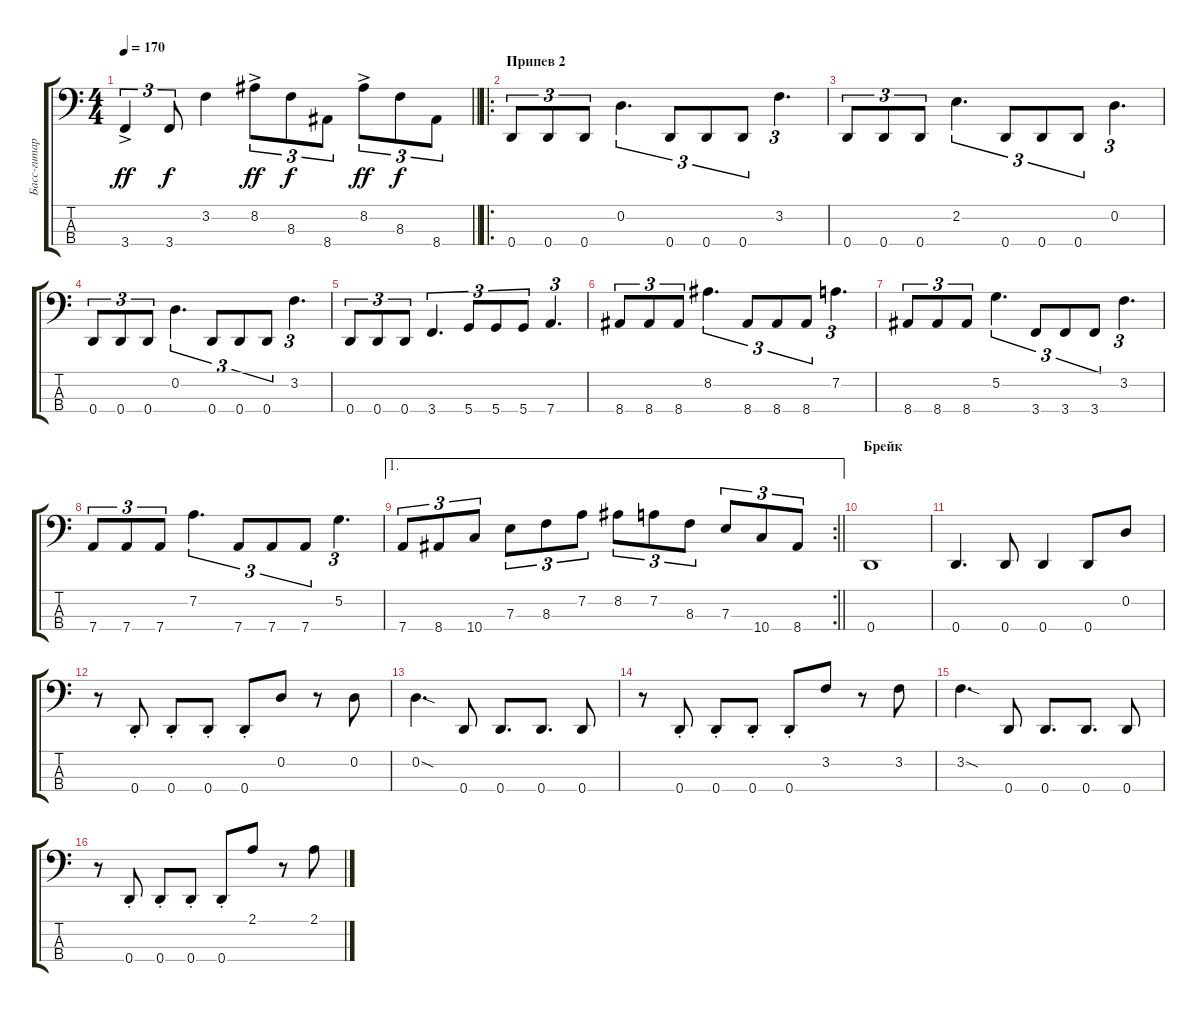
\track ("Басс-гитара" "Басс-гитар") {instrument slapbass1}
\staff {score tabs}
\tuning (G2 D2 A1 D1) {hide}
\ts (4 4)
\tempo 170
\clef f4
\barLineRight lightlight
\ks c
3.4{ac}.4{tu (3 2) dy ff} 3.4.8{tu (3 2) dy f} 3.2.4 8.2{ac}.8{tu (3 2) dy ff} 8.3.8{tu (3 2) dy f} 8.4.8{tu (3 2)} 8.2{ac}.8{tu (3 2) dy ff} 8.3.8{tu (3 2) dy f} 8.4.8{tu (3 2)} |
\ro
\section ("" "Припев 2")
0.4.8{tu (3 2)} 0.4.8{tu (3 2)} 0.4.8{tu (3 2)} 0.2.4{d tu (3 2)} 0.4.8{tu (3 2)} 0.4.8{tu (3 2)} 0.4.8{tu (3 2)} 3.2.4{d tu (3 2)} |
0.4.8{tu (3 2)} 0.4.8{tu (3 2)} 0.4.8{tu (3 2)} 2.2.4{d tu (3 2)} 0.4.8{tu (3 2)} 0.4.8{tu (3 2)} 0.4.8{tu (3 2)} 0.2.4{d tu (3 2)} |
0.4.8{tu (3 2)} 0.4.8{tu (3 2)} 0.4.8{tu (3 2)} 0.2.4{d tu (3 2)} 0.4.8{tu (3 2)} 0.4.8{tu (3 2)} 0.4.8{tu (3 2)} 3.2.4{d tu (3 2)} |
0.4.8{tu (3 2)} 0.4.8{tu (3 2)} 0.4.8{tu (3 2)} 3.4.4{d tu (3 2)} 5.4.8{tu (3 2)} 5.4.8{tu (3 2)} 5.4.8{tu (3 2)} 7.4.4{d tu (3 2)} |
8.4.8{tu (3 2)} 8.4.8{tu (3 2)} 8.4.8{tu (3 2)} 8.2.4{d tu (3 2)} 8.4.8{tu (3 2)} 8.4.8{tu (3 2)} 8.4.8{tu (3 2)} 7.2.4{d tu (3 2)} |
8.4.8{tu (3 2)} 8.4.8{tu (3 2)} 8.4.8{tu (3 2)} 5.2.4{d tu (3 2)} 3.4.8{tu (3 2)} 3.4.8{tu (3 2)} 3.4.8{tu (3 2)} 3.2.4{d tu (3 2)} |
7.4.8{tu (3 2)} 7.4.8{tu (3 2)} 7.4.8{tu (3 2)} 7.2.4{d tu (3 2)} 7.4.8{tu (3 2)} 7.4.8{tu (3 2)} 7.4.8{tu (3 2)} 5.2.4{d tu (3 2)} |
\ae 1
\rc 2
\barLineRight lightlight
7.4.8{tu (3 2)} 8.4.8{tu (3 2)} 10.4.8{tu (3 2)} 7.3.8{tu (3 2)} 8.3.8{tu (3 2)} 7.2.8{tu (3 2)} 8.2.8{tu (3 2)} 7.2.8{tu (3 2)} 8.3.8{tu (3 2)} 7.3.8{tu (3 2)} 10.4.8{tu (3 2)} 8.4.8{tu (3 2)} |
\section ("" "Брейк")
0.4.1 |
0.4.4{d} 0.4.8 0.4.4 0.4.8 0.2.8 |
r.8 0.4{st}.8 0.4{st}.8 0.4{st}.8 0.4{st}.8 0.2.8 r.8 0.2.8 |
0.2{sod}.4{d} 0.4.8 0.4.8{d} 0.4.8{d} 0.4.8 |
r.8 0.4{st}.8 0.4{st}.8 0.4{st}.8 0.4{st}.8 3.2.8 r.8 3.2.8 |
3.2{sod}.4{d} 0.4.8 0.4.8{d} 0.4.8{d} 0.4.8 |
r.8 0.4{st}.8 0.4{st}.8 0.4{st}.8 0.4{st}.8 2.1.8 r.8 2.1.8
